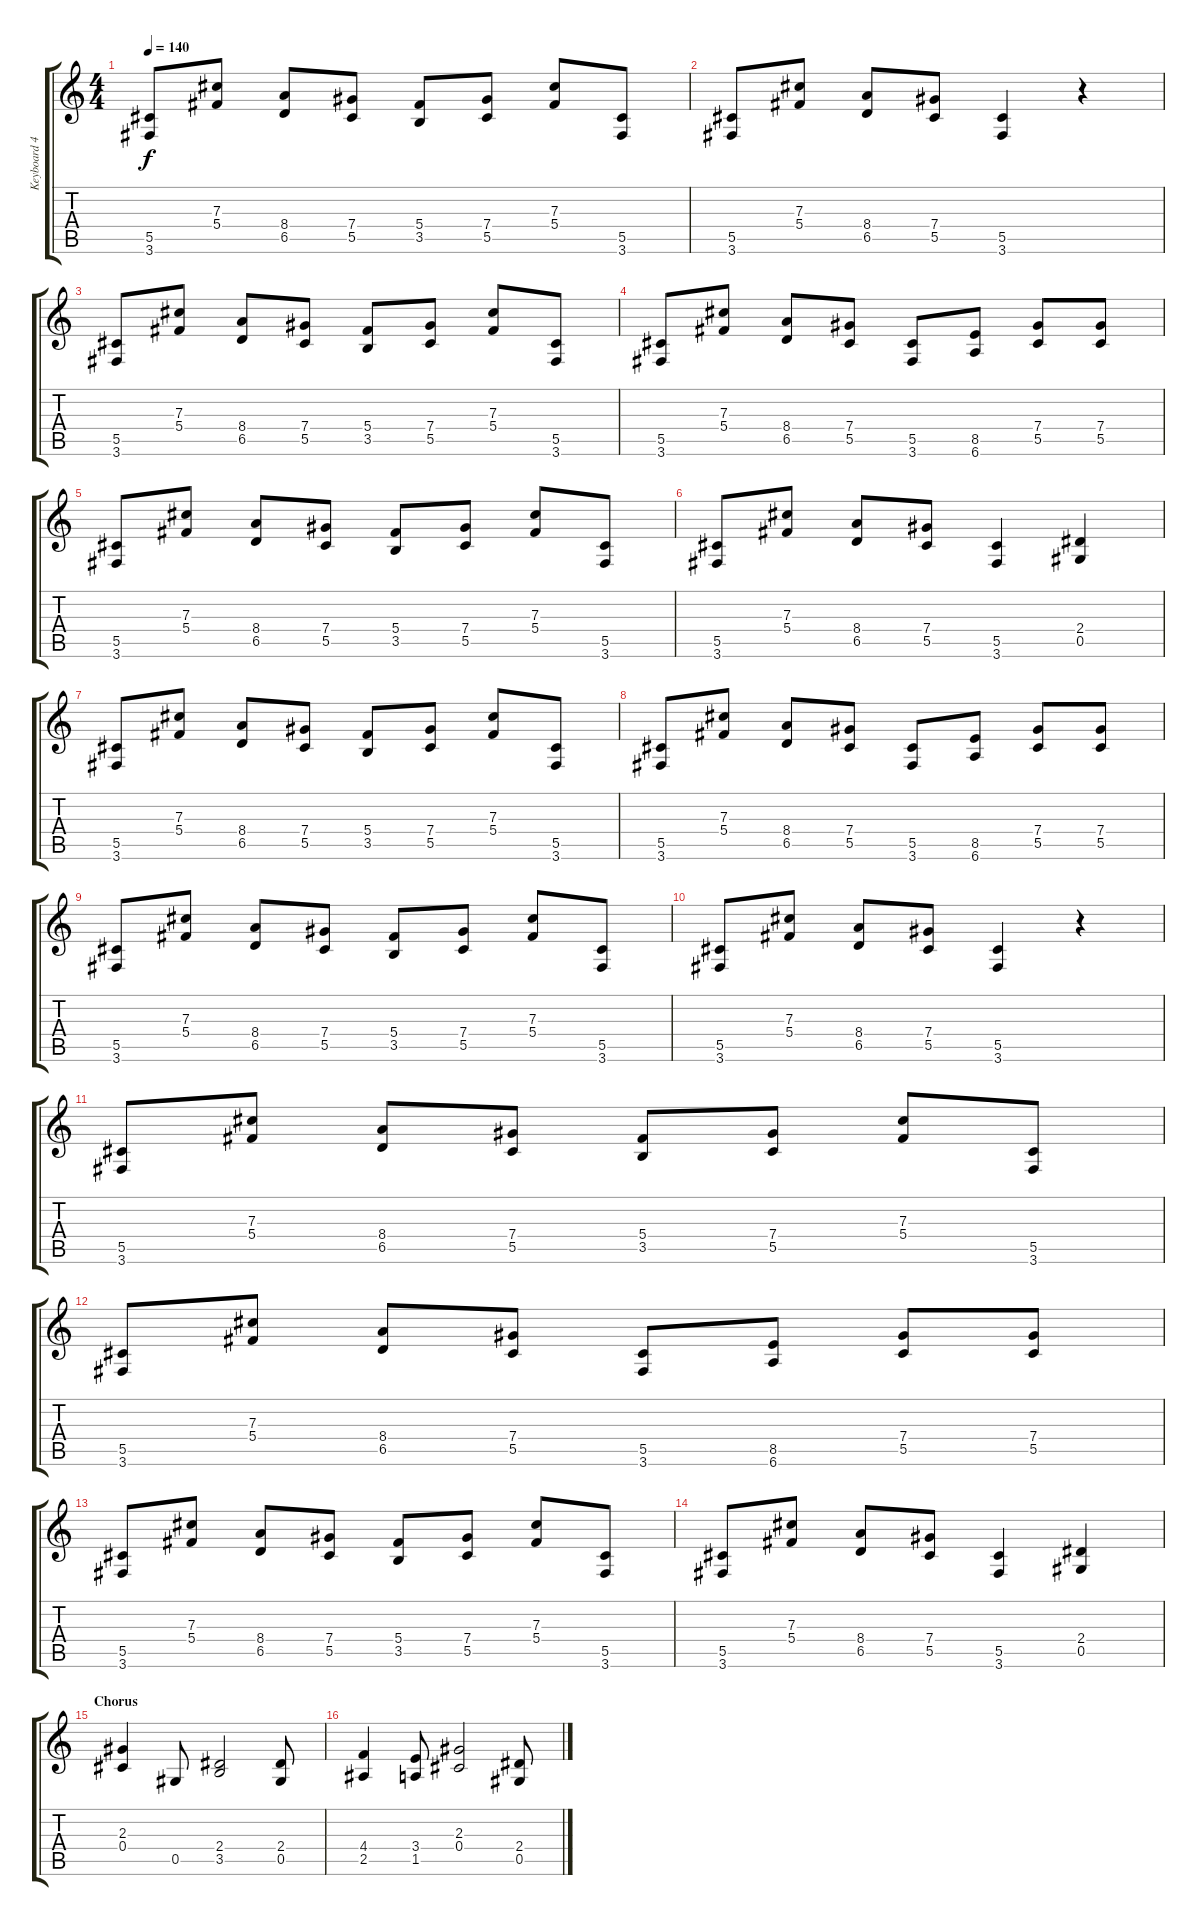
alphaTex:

\track ("Keyboard 4" "Keyboard 4") {instrument stringensemble1}
\staff {score tabs}
\tuning (Eb5 Bb4 Gb4 Db4 Ab3 Eb3) {hide}
\ts (4 4)
\tempo 140
\clef g2
\ks c
(5.5 3.6).8{dy f} (7.3 5.4).8 (8.4 6.5).8 (7.4 5.5).8 (5.4 3.5).8 (7.4 5.5).8 (7.3 5.4).8 (5.5 3.6).8 |
(5.5 3.6).8 (7.3 5.4).8 (8.4 6.5).8 (7.4 5.5).8 (5.5 3.6).4 r.4 |
(5.5 3.6).8 (7.3 5.4).8 (8.4 6.5).8 (7.4 5.5).8 (5.4 3.5).8 (7.4 5.5).8 (7.3 5.4).8 (5.5 3.6).8 |
(5.5 3.6).8 (7.3 5.4).8 (8.4 6.5).8 (7.4 5.5).8 (5.5 3.6).8 (8.5 6.6).8 (7.4 5.5).8 (7.4 5.5).8 |
(5.5 3.6).8 (7.3 5.4).8 (8.4 6.5).8 (7.4 5.5).8 (5.4 3.5).8 (7.4 5.5).8 (7.3 5.4).8 (5.5 3.6).8 |
(5.5 3.6).8 (7.3 5.4).8 (8.4 6.5).8 (7.4 5.5).8 (5.5 3.6).4 (2.4 0.5).4 |
(5.5 3.6).8 (7.3 5.4).8 (8.4 6.5).8 (7.4 5.5).8 (5.4 3.5).8 (7.4 5.5).8 (7.3 5.4).8 (5.5 3.6).8 |
(5.5 3.6).8 (7.3 5.4).8 (8.4 6.5).8 (7.4 5.5).8 (5.5 3.6).8 (8.5 6.6).8 (7.4 5.5).8 (7.4 5.5).8 |
(5.5 3.6).8 (7.3 5.4).8 (8.4 6.5).8 (7.4 5.5).8 (5.4 3.5).8 (7.4 5.5).8 (7.3 5.4).8 (5.5 3.6).8 |
(5.5 3.6).8 (7.3 5.4).8 (8.4 6.5).8 (7.4 5.5).8 (5.5 3.6).4 r.4 |
(5.5 3.6).8 (7.3 5.4).8 (8.4 6.5).8 (7.4 5.5).8 (5.4 3.5).8 (7.4 5.5).8 (7.3 5.4).8 (5.5 3.6).8 |
(5.5 3.6).8 (7.3 5.4).8 (8.4 6.5).8 (7.4 5.5).8 (5.5 3.6).8 (8.5 6.6).8 (7.4 5.5).8 (7.4 5.5).8 |
(5.5 3.6).8 (7.3 5.4).8 (8.4 6.5).8 (7.4 5.5).8 (5.4 3.5).8 (7.4 5.5).8 (7.3 5.4).8 (5.5 3.6).8 |
(5.5 3.6).8 (7.3 5.4).8 (8.4 6.5).8 (7.4 5.5).8 (5.5 3.6).4 (2.4 0.5).4 |
\section ("" "Chorus")
(2.3 0.4).4 0.5.8 (2.4 3.5).2 (2.4 0.5).8 |
(4.4 2.5).4 (3.4 1.5).8 (2.3 0.4).2 (2.4 0.5).8
